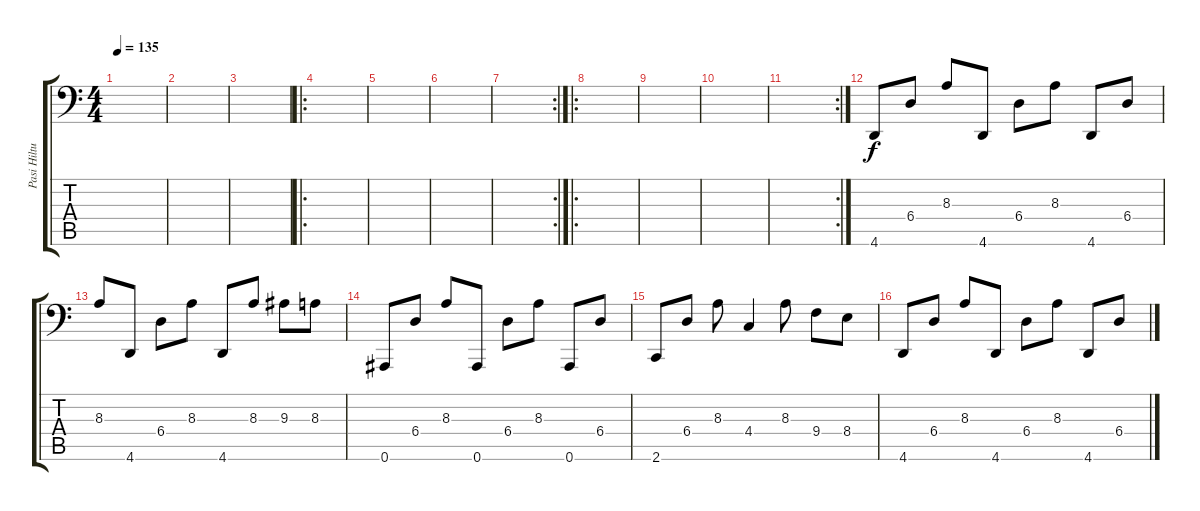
\track ("Pasi Hiltula" "Pasi Hiltu") {instrument electricgrandpiano}
\staff {score tabs}
\tuning (Bb3 F3 Db3 Ab2 Eb2 Bb1) {hide}
\ts (4 4)
\tempo 135
\clef f4
\ks c
|
|
|
\ro
|
|
|
\rc 2
|
\ro
|
|
|
\rc 2
|
4.6.8 6.4.8 8.3.8 4.6.8 6.4.8 8.3.8 4.6.8 6.4.8 |
8.3.8 4.6.8 6.4.8 8.3.8 4.6.8 8.3.8 9.3.8 8.3.8 |
0.6.8 6.4.8 8.3.8 0.6.8 6.4.8 8.3.8 0.6.8 6.4.8 |
2.6.8 6.4.8 8.3.8 4.4.4 8.3.8 9.4.8 8.4.8 |
4.6.8 6.4.8 8.3.8 4.6.8 6.4.8 8.3.8 4.6.8 6.4.8
